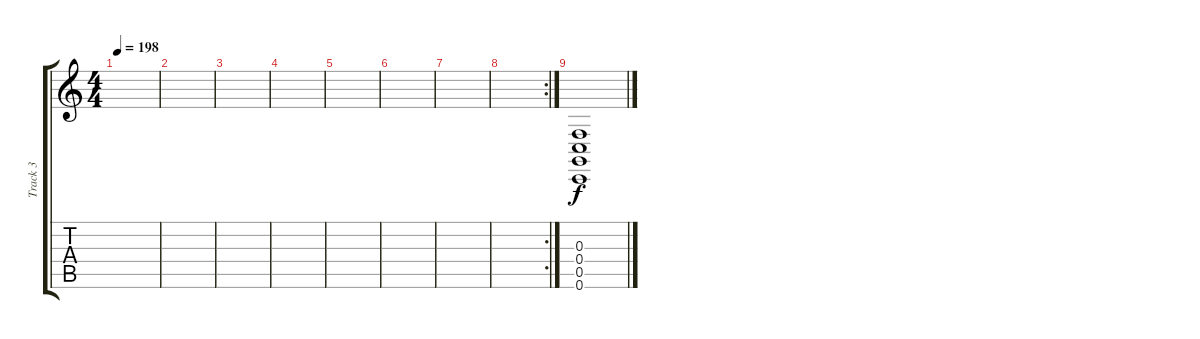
\track ("Track 3" "Track 3") {instrument stringensemble1}
\staff {score tabs}
\tuning (D4 A3 F3 C3 G2 C2) {hide}
\ts (4 4)
\tempo 198
\clef g2
\ks c
|
|
|
|
|
|
|
\rc 2
|
(0.3 0.4 0.5 0.6).1
